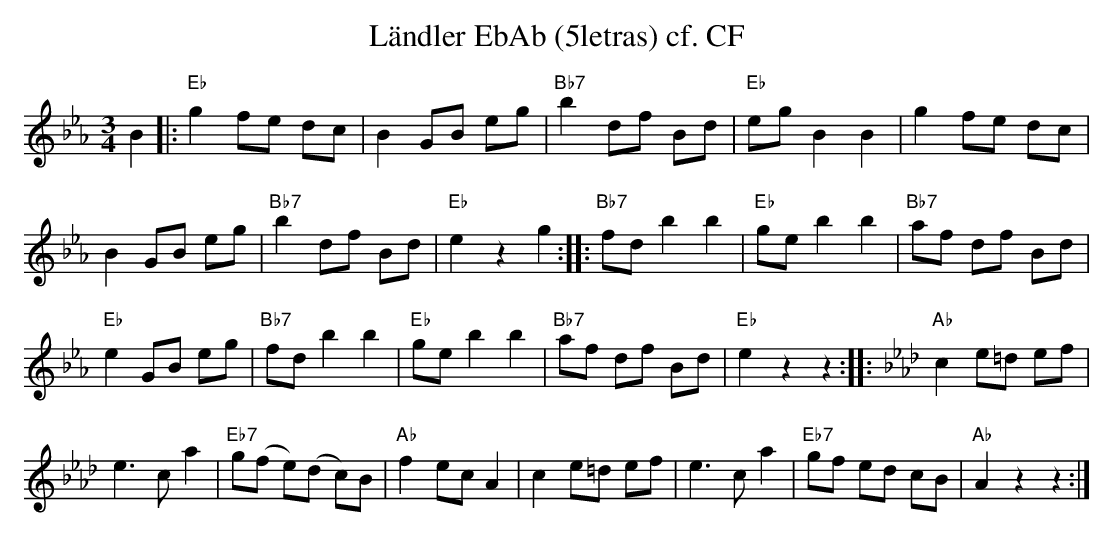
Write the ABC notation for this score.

X:1
T:L\"andler EbAb (5letras) cf. CF
M:3/4
L:1/8
K:Ebmaj%%MIDI gchordon
B2 |: "Eb"g2fe dc | B2 GB eg | "Bb7"b2df Bd | "Eb"egB2B2 | g2fe dc |
B2GB eg | "Bb7"b2df Bd | "Eb"e2z2g2 :: "Bb7"fdb2b2 | "Eb"geb2b2 | "Bb7"af df Bd |
"Eb"e2GB eg | "Bb7"fdb2b2 | "Eb"geb2b2 | "Bb7"af df Bd | "Eb"e2z2z2 :: [K:Abmaj] "Ab"c2 e=d ef |
e3ca2 | "Eb7"g(f e)(d c)B | "Ab"f2ecA2 | c2 e=d ef | e3ca2 | "Eb7"gf ed cB | "Ab"A2z2z2 :|
